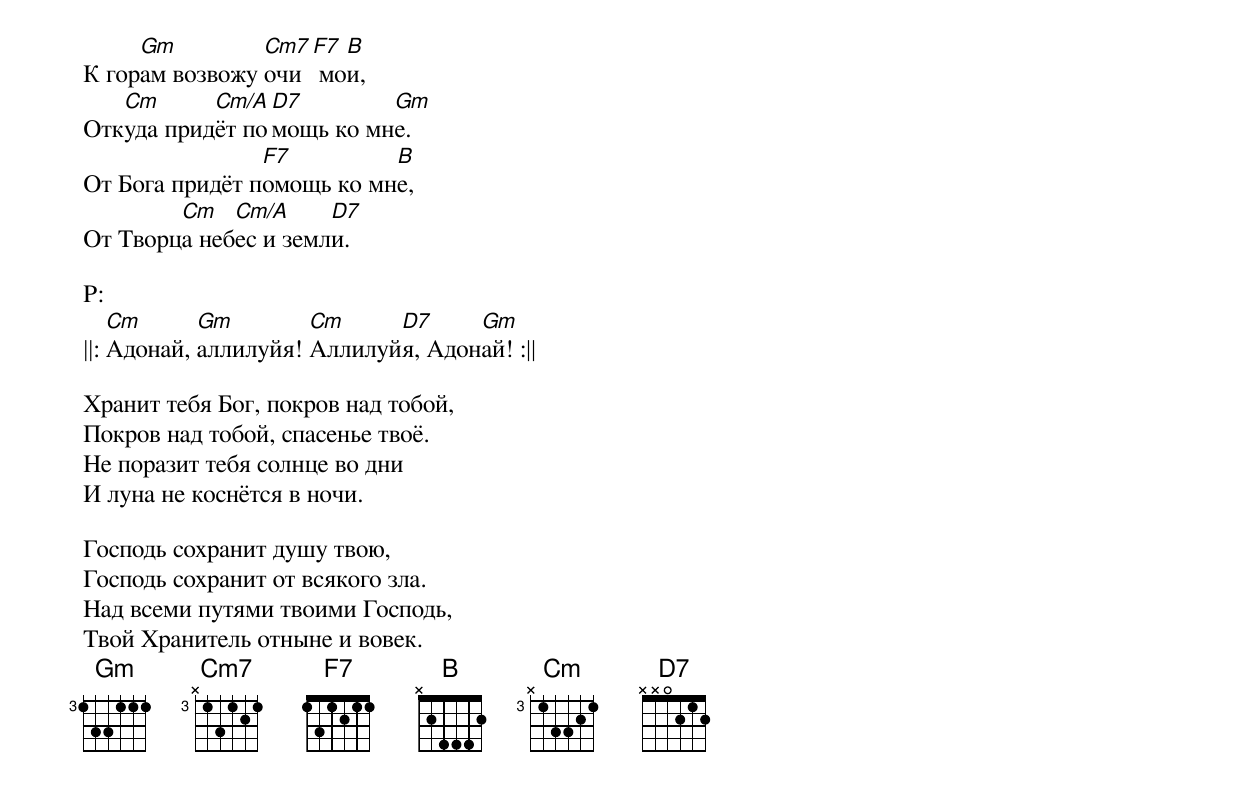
К гор[Gm]ам возвожу [Cm7]очи[F7] мо[B]и,
Отк[Cm]уда прид[Cm/A]ёт по[D7]мощь ко мн[Gm]е.
От Бога придёт п[F7]омощь ко мн[B]е,
От Творц[Cm]а неб[Cm/A]ес и земл[D7]и.

P:
||: [Cm]Адонай, [Gm]аллилуйя! [Cm]Аллилуй[D7]я, Адон[Gm]ай! :||

Хранит тебя Бог, покров над тобой,
Покров над тобой, спасенье твоё.
Не поразит тебя солнце во дни
И луна не коснётся в ночи.

Господь сохранит душу твою,
Господь сохранит от всякого зла.
Над всеми путями твоими Господь,
Твой Хранитель отныне и вовек.
